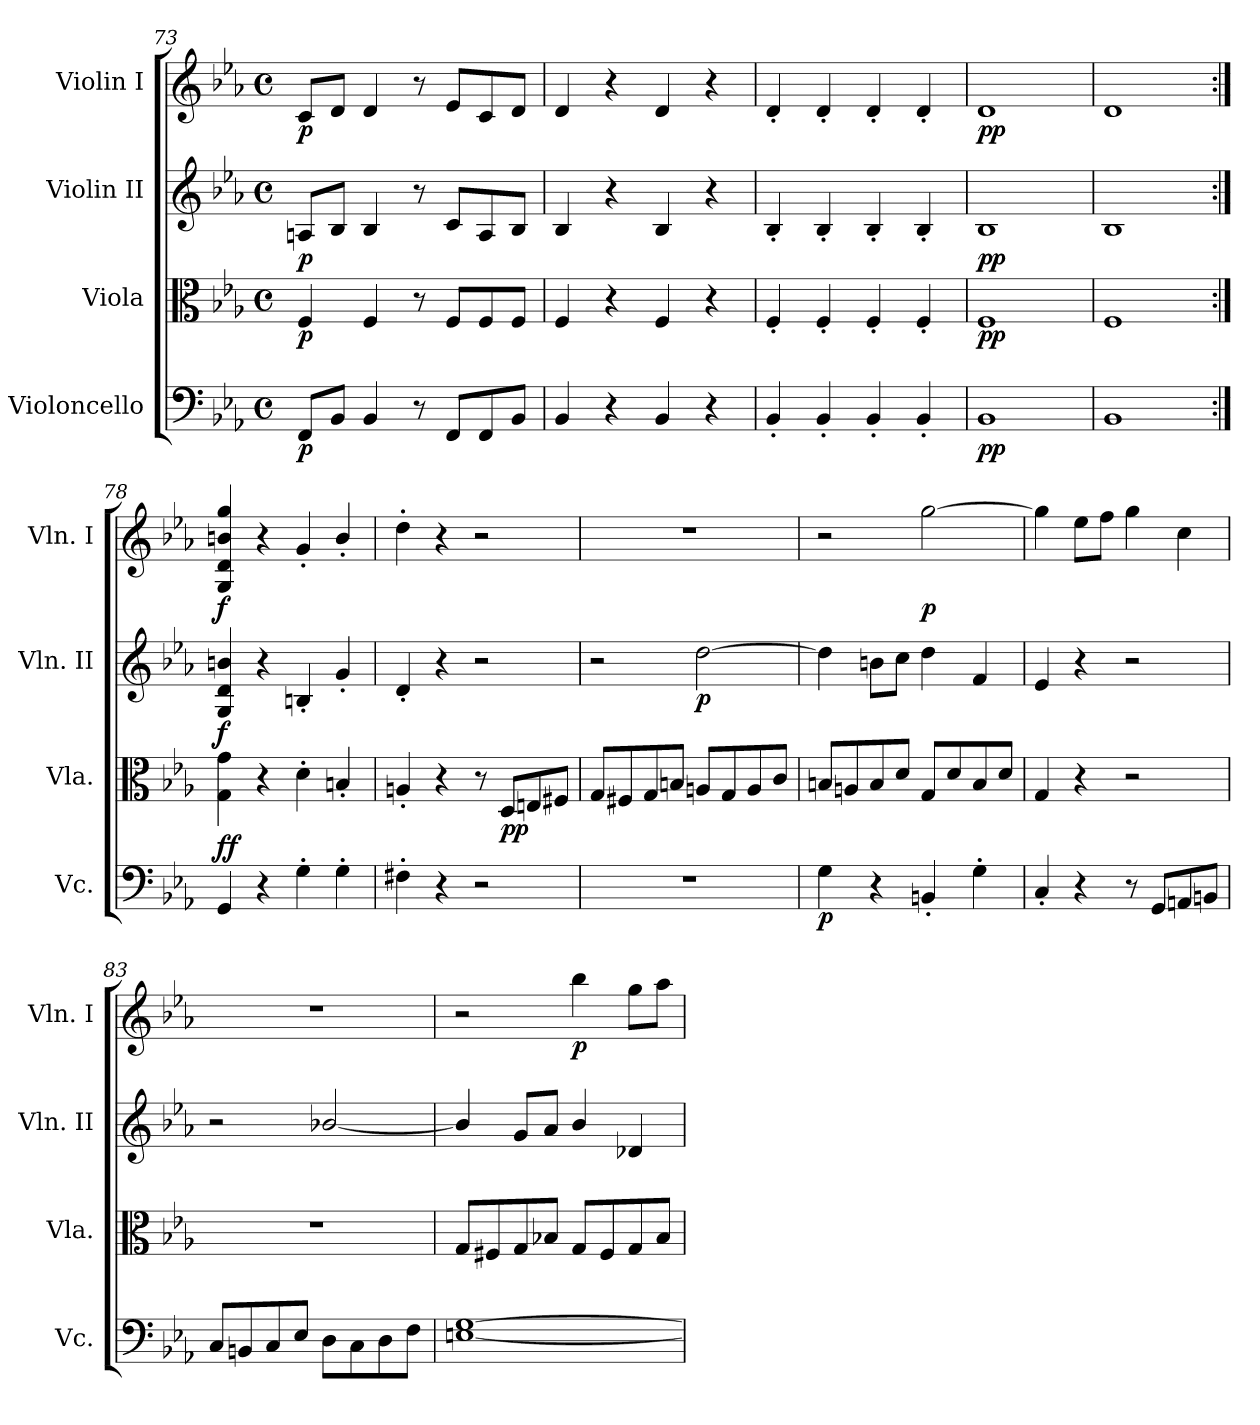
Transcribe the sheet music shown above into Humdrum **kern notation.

**kern	**dynam	**kern	**dynam	**kern	**dynam	**kern	**dynam
*part4	*part4	*part3	*part3	*part2	*part2	*part1	*part1
*staff4	*staff4	*staff3	*staff3	*staff2	*staff2	*staff1	*staff1
*I"Violoncello	*	*I"Viola	*	*I"Violin II	*	*I"Violin I	*
*I'Vc.	*	*I'Vla.	*	*I'Vln. II	*	*I'Vln. I	*
*clefF4	*	*clefC3	*	*clefG2	*	*clefG2	*
*k[b-e-a-]	*	*k[b-e-a-]	*	*k[b-e-a-]	*	*k[b-e-a-]	*
*E-:	*	*E-:	*	*E-:	*	*E-:	*
*M4/4	*	*M4/4	*	*M4/4	*	*M4/4	*
*met(c)	*	*met(c)	*	*met(c)	*	*met(c)	*
=73	=73	=73	=73	=73	=73	=73	=73
!	!LO:DY:b	!	!LO:DY:b	!	!LO:DY:b	!	!LO:DY:b
8FF/L	p	4F/	p	8An/L	p	8c/L	p
8BB-/J	.	.	.	8B-/J	.	8d/J	.
4BB-/	.	4F/	.	4B-/	.	4d/	.
8r	.	8r	.	8r	.	8r	.
8FF/L	.	8F/L	.	8c/L	.	8e-/L	.
8FF/	.	8F/	.	8A/	.	8c/	.
8BB-/J	.	8F/J	.	8B-/J	.	8d/J	.
=74	=74	=74	=74	=74	=74	=74	=74
4BB-/	.	4F/	.	4B-/	.	4d/	.
4r	.	4r	.	4r	.	4r	.
4BB-/	.	4F/	.	4B-/	.	4d/	.
4r	.	4r	.	4r	.	4r	.
=75	=75	=75	=75	=75	=75	=75	=75
4BB-'/	.	4F'/	.	4B-'/	.	4d'/	.
4BB-'/	.	4F'/	.	4B-'/	.	4d'/	.
4BB-'/	.	4F'/	.	4B-'/	.	4d'/	.
4BB-'/	.	4F'/	.	4B-'/	.	4d'/	.
=76	=76	=76	=76	=76	=76	=76	=76
!	!LO:DY:b	!	!LO:DY:b	!	!LO:DY:b	!	!LO:DY:b
1BB-	pp	1F	pp	1B-	pp	1d	pp
!!LO:PB:g=z
=77	=77	=77	=77	=77	=77	=77	=77
1BB-	.	1F	.	1B-	.	1d	.
=78:|!	=78:|!	=78:|!	=78:|!	=78:|!	=78:|!	=78:|!	=78:|!
!	!LO:DY:a	!	!	!	!	!	!
!	!LO:DY:n=1:b	!	!LO:DY:a	!	!	!	!LO:DY:b
4GG/	f f	4G\ 4g\	f	4G/ 4d/ 4bn/	.	4G/ 4d/ 4bn/ 4gg/	f
4r	.	4r	.	4r	.	4r	.
4G'\	.	4d'\	.	4Bn'/	.	4g'/	.
4G'\	.	4Bn'/	.	4g'/	.	4b'/	.
=79	=79	=79	=79	=79	=79	=79	=79
4F#X'\	.	4An'/	.	4d'/	.	4dd'\	.
4r	.	4r	.	4r	.	4r	.
2r	.	8r	.	2r	.	2r	.
!	!	!	!LO:DY:b	!	!	!	!
.	.	8D/L	pp	.	.	.	.
.	.	8En/	.	.	.	.	.
.	.	8F#X/J	.	.	.	.	.
=80	=80	=80	=80	=80	=80	=80	=80
1r	.	8G/L	.	2r	.	1r	.
.	.	8F#X/	.	.	.	.	.
.	.	8G/	.	.	.	.	.
.	.	8Bn/J	.	.	.	.	.
!	!	!	!	!	!LO:DY:b	!	!
.	.	8An/L	.	[2dd\	p	.	.
.	.	8G/	.	.	.	.	.
.	.	8A/	.	.	.	.	.
.	.	8c/J	.	.	.	.	.
=81	=81	=81	=81	=81	=81	=81	=81
!	!LO:DY:b	!	!	!	!	!	!
4G\	p	8Bn/L	.	4dd\]	.	2r	.
.	.	8An/	.	.	.	.	.
4r	.	8B/	.	8bn\L	.	.	.
.	.	8d/J	.	8cc\J	.	.	.
!	!	!	!	!	!	!	!LO:DY:b
4BBn'/	.	8G/L	.	4dd\	.	[2gg\	p
.	.	8d/	.	.	.	.	.
4G'\	.	8B/	.	4f/	.	.	.
.	.	8d/J	.	.	.	.	.
!!LO:LB:g=z
=82	=82	=82	=82	=82	=82	=82	=82
4C'/	.	4G/	.	4e-/	.	4gg\]	.
4r	.	4r	.	4r	.	8ee-\L	.
.	.	.	.	.	.	8ff\J	.
8r	.	2r	.	2r	.	4gg\	.
8GG/L	.	.	.	.	.	.	.
8AAn/	.	.	.	.	.	4cc\	.
8BBn/J	.	.	.	.	.	.	.
=83	=83	=83	=83	=83	=83	=83	=83
8C/L	.	1r	.	2r	.	1r	.
8BBn/	.	.	.	.	.	.	.
8C/	.	.	.	.	.	.	.
8E-/J	.	.	.	.	.	.	.
8D\L	.	.	.	[2b-X/	.	.	.
8C\	.	.	.	.	.	.	.
8D\	.	.	.	.	.	.	.
8F\J	.	.	.	.	.	.	.
=84	=84	=84	=84	=84	=84	=84	=84
[1En [1G	.	8G/L	.	4b-/]	.	2r	.
.	.	8F#X/	.	.	.	.	.
.	.	8G/	.	8g/L	.	.	.
.	.	8B-X/J	.	8a-/J	.	.	.
!	!	!	!	!	!	!	!LO:DY:b
.	.	8G/L	.	4b-/	.	4bb-\	p
.	.	8F#/	.	.	.	.	.
.	.	8G/	.	4d-X/	.	8gg\L	.
.	.	8B-/J	.	.	.	8aa-\J	.
=	=	=	=	=	=	=	=
*-	*-	*-	*-	*-	*-	*-	*-
